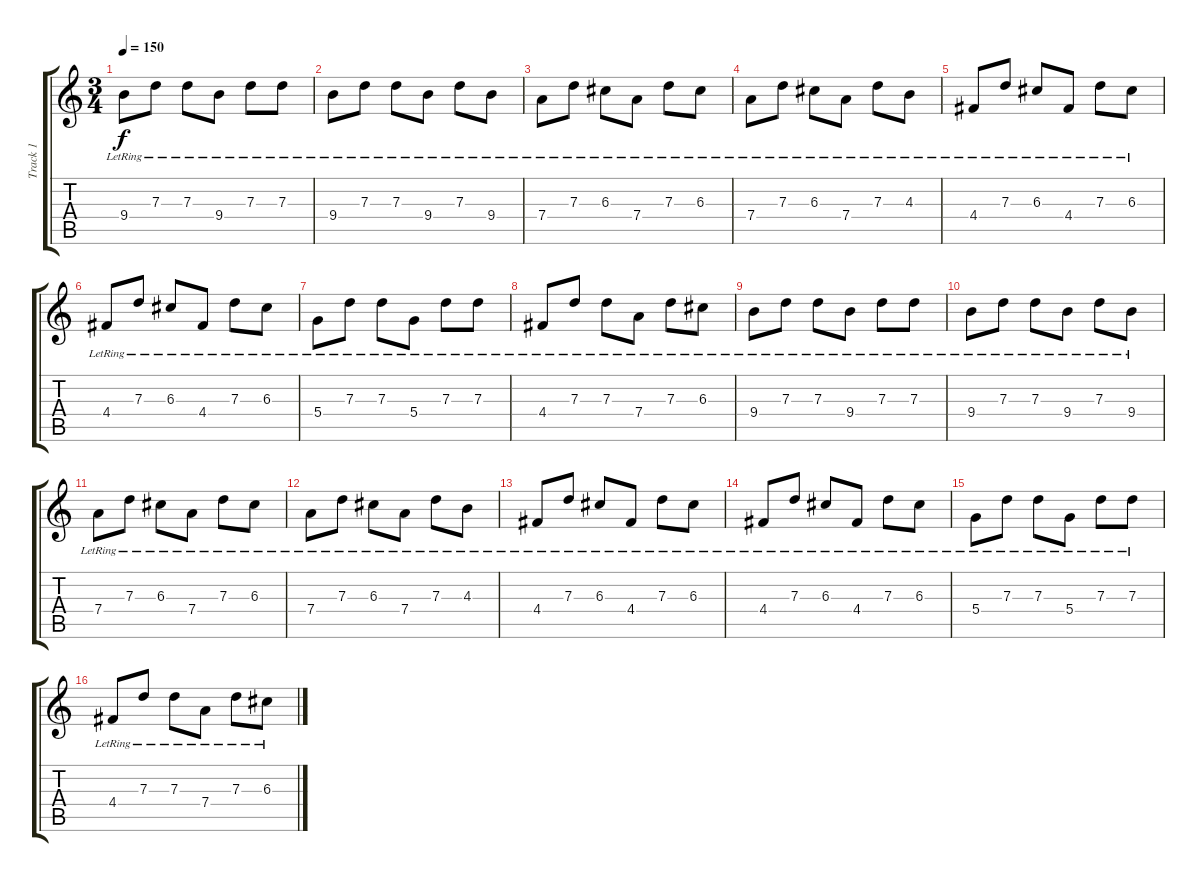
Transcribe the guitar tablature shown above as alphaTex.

\track ("Track 1" "Track 1") {instrument electricguitarclean}
\staff {score tabs}
\tuning (E4 B3 G3 D3 A2 E2) {hide}
\ts (3 4)
\tempo 150
\clef g2
\ks c
9.4{lr}.8{dy f instrument electricguitarclean} 7.3{lr}.8 7.3{lr}.8 9.4{lr}.8 7.3{lr}.8 7.3{lr}.8 |
9.4{lr}.8 7.3{lr}.8 7.3{lr}.8 9.4{lr}.8 7.3{lr}.8 9.4{lr}.8 |
7.4{lr}.8 7.3{lr}.8 6.3{lr}.8 7.4{lr}.8 7.3{lr}.8 6.3{lr}.8 |
7.4{lr}.8 7.3{lr}.8 6.3{lr}.8 7.4{lr}.8 7.3{lr}.8 4.3{lr}.8 |
4.4{lr}.8 7.3{lr}.8 6.3{lr}.8 4.4{lr}.8 7.3{lr}.8 6.3{lr}.8 |
4.4{lr}.8 7.3{lr}.8 6.3{lr}.8 4.4{lr}.8 7.3{lr}.8 6.3{lr}.8 |
5.4{lr}.8 7.3{lr}.8 7.3{lr}.8 5.4{lr}.8 7.3{lr}.8 7.3{lr}.8 |
4.4{lr}.8 7.3{lr}.8 7.3{lr}.8 7.4{lr}.8 7.3{lr}.8 6.3{lr}.8 |
9.4{lr}.8 7.3{lr}.8 7.3{lr}.8 9.4{lr}.8 7.3{lr}.8 7.3{lr}.8 |
9.4{lr}.8 7.3{lr}.8 7.3{lr}.8 9.4{lr}.8 7.3{lr}.8 9.4{lr}.8 |
7.4{lr}.8 7.3{lr}.8 6.3{lr}.8 7.4{lr}.8 7.3{lr}.8 6.3{lr}.8 |
7.4{lr}.8 7.3{lr}.8 6.3{lr}.8 7.4{lr}.8 7.3{lr}.8 4.3{lr}.8 |
4.4{lr}.8 7.3{lr}.8 6.3{lr}.8 4.4{lr}.8 7.3{lr}.8 6.3{lr}.8 |
4.4{lr}.8 7.3{lr}.8 6.3{lr}.8 4.4{lr}.8 7.3{lr}.8 6.3{lr}.8 |
5.4{lr}.8 7.3{lr}.8 7.3{lr}.8 5.4{lr}.8 7.3{lr}.8 7.3{lr}.8 |
4.4{lr}.8 7.3{lr}.8 7.3{lr}.8 7.4{lr}.8 7.3{lr}.8 6.3{lr}.8
